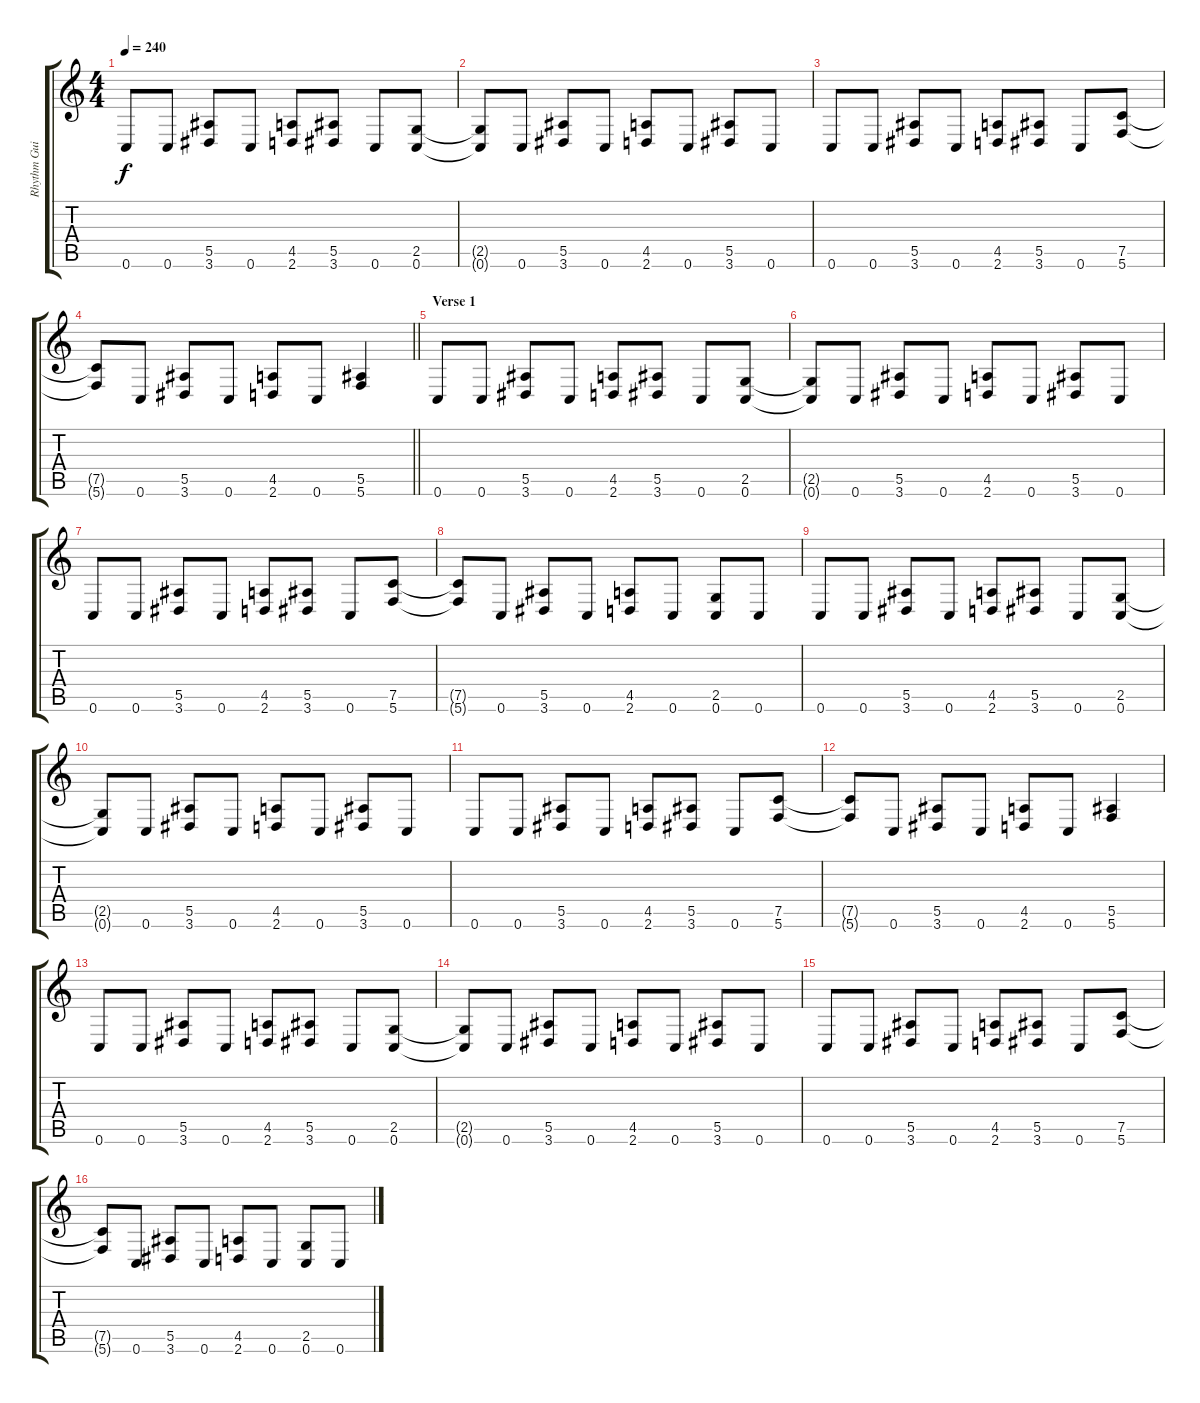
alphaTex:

\track ("Rhythm Guitar" "Rhythm Gui") {instrument distortionguitar}
\staff {score tabs}
\tuning (C4 G3 Eb3 Bb2 F2 C2) {hide}
\ts (4 4)
\tempo 240
\clef g2
\ks c
0.6.8{dy f} 0.6.8 (5.5 3.6).8 0.6.8 (4.5 2.6).8 (5.5 3.6).8 0.6.8 (2.5 0.6).8 |
(2.5{t} 0.6{t}).8 0.6.8 (5.5 3.6).8 0.6.8 (4.5 2.6).8 0.6.8 (5.5 3.6).8 0.6.8 |
0.6.8 0.6.8 (5.5 3.6).8 0.6.8 (4.5 2.6).8 (5.5 3.6).8 0.6.8 (7.5 5.6).8 |
\barLineRight lightlight
(7.5{t} 5.6{t}).8 0.6.8 (5.5 3.6).8 0.6.8 (4.5 2.6).8 0.6.8 (5.5 5.6).4 |
\section ("" "Verse 1")
0.6.8 0.6.8 (5.5 3.6).8 0.6.8 (4.5 2.6).8 (5.5 3.6).8 0.6.8 (2.5 0.6).8 |
(2.5{t} 0.6{t}).8 0.6.8 (5.5 3.6).8 0.6.8 (4.5 2.6).8 0.6.8 (5.5 3.6).8 0.6.8 |
0.6.8 0.6.8 (5.5 3.6).8 0.6.8 (4.5 2.6).8 (5.5 3.6).8 0.6.8 (7.5 5.6).8 |
(7.5{t} 5.6{t}).8 0.6.8 (5.5 3.6).8 0.6.8 (4.5 2.6).8 0.6.8 (2.5 0.6).8 0.6.8 |
0.6.8 0.6.8 (5.5 3.6).8 0.6.8 (4.5 2.6).8 (5.5 3.6).8 0.6.8 (2.5 0.6).8 |
(2.5{t} 0.6{t}).8 0.6.8 (5.5 3.6).8 0.6.8 (4.5 2.6).8 0.6.8 (5.5 3.6).8 0.6.8 |
0.6.8 0.6.8 (5.5 3.6).8 0.6.8 (4.5 2.6).8 (5.5 3.6).8 0.6.8 (7.5 5.6).8 |
(7.5{t} 5.6{t}).8 0.6.8 (5.5 3.6).8 0.6.8 (4.5 2.6).8 0.6.8 (5.5 5.6).4 |
0.6.8 0.6.8 (5.5 3.6).8 0.6.8 (4.5 2.6).8 (5.5 3.6).8 0.6.8 (2.5 0.6).8 |
(2.5{t} 0.6{t}).8 0.6.8 (5.5 3.6).8 0.6.8 (4.5 2.6).8 0.6.8 (5.5 3.6).8 0.6.8 |
0.6.8 0.6.8 (5.5 3.6).8 0.6.8 (4.5 2.6).8 (5.5 3.6).8 0.6.8 (7.5 5.6).8 |
(7.5{t} 5.6{t}).8 0.6.8 (5.5 3.6).8 0.6.8 (4.5 2.6).8 0.6.8 (2.5 0.6).8 0.6.8
